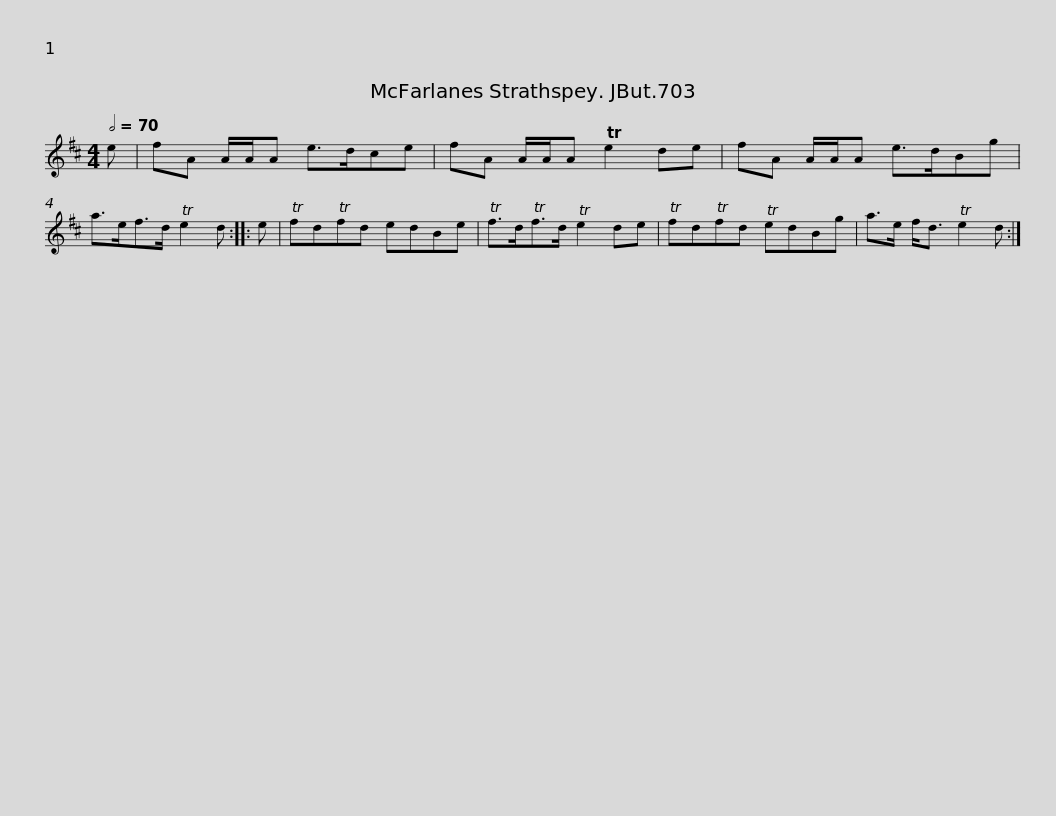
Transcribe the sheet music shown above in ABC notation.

X:1
L:1/8
Q:1/2=70
M:4/4
I:linebreak $
K:D
V:1 treble
V:1
 e | fA A/A/A e>dce | fA A/A/A Te2 de | fA A/A/A e>dBg | a>ef>d Te2 d :: %5
 e |$ TfdTfd edBe | Tf>dTf>d Te2 de | TfdTfd TedBg | a>e f<d Te2 d :| %10
